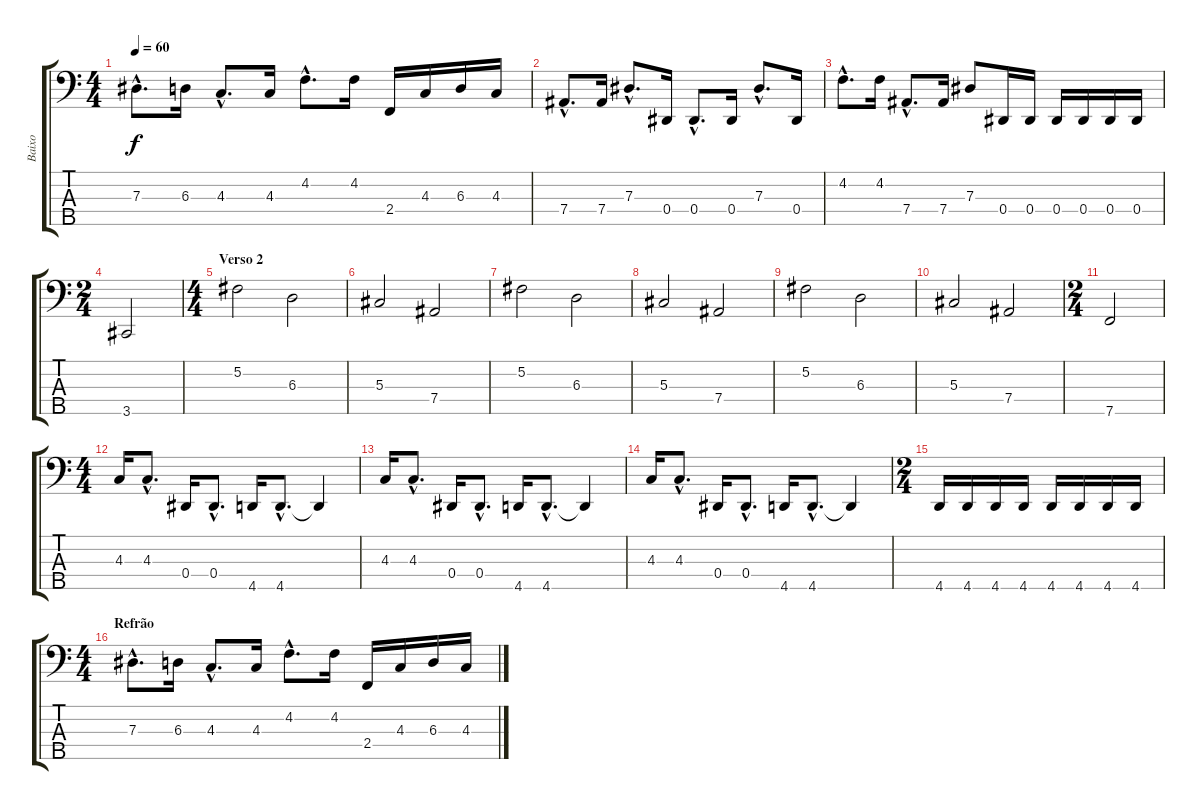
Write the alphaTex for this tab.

\track ("Baixo" "Baixo") {instrument electricbassfinger}
\staff {score tabs}
\tuning (Gb2 Db2 Ab1 Eb1 Bb0) {hide}
\ts (4 4)
\tempo 60
\clef f4
\ks c
7.3{hac}.8{d dy f} 6.3.16 4.3{hac}.8{d} 4.3.16 4.2{hac}.8{d} 4.2.16 2.4.16 4.3.16 6.3.16 4.3.16 |
7.4{hac}.8{d} 7.4.16 7.3{hac}.8{d} 0.4.16 0.4{hac}.8{d} 0.4.16 7.3{hac}.8{d} 0.4.16 |
4.2{hac}.8{d} 4.2.16 7.4{hac}.8{d} 7.4.16 7.3.8 0.4.16 0.4.16 0.4.16 0.4.16 0.4.16 0.4.16 |
\ts (2 4)
3.5.2 |
\ts (4 4)
\section ("" "Verso 2")
5.2.2 6.3.2 |
5.3.2 7.4.2 |
5.2.2 6.3.2 |
5.3.2 7.4.2 |
5.2.2 6.3.2 |
5.3.2 7.4.2 |
\ts (2 4)
7.5.2 |
\ts (4 4)
4.3.16 4.3{hac}.8{d} 0.4.16 0.4{hac}.8{d} 4.5.16 4.5{hac}.8{d} 4.5{t}.4 |
4.3.16 4.3{hac}.8{d} 0.4.16 0.4{hac}.8{d} 4.5.16 4.5{hac}.8{d} 4.5{t}.4 |
4.3.16 4.3{hac}.8{d} 0.4.16 0.4{hac}.8{d} 4.5.16 4.5{hac}.8{d} 4.5{t}.4 |
\ts (2 4)
4.5.16 4.5.16 4.5.16 4.5.16 4.5.16 4.5.16 4.5.16 4.5.16 |
\ts (4 4)
\section ("" "Refrão")
7.3{hac}.8{d} 6.3.16 4.3{hac}.8{d} 4.3.16 4.2{hac}.8{d} 4.2.16 2.4.16 4.3.16 6.3.16 4.3.16
